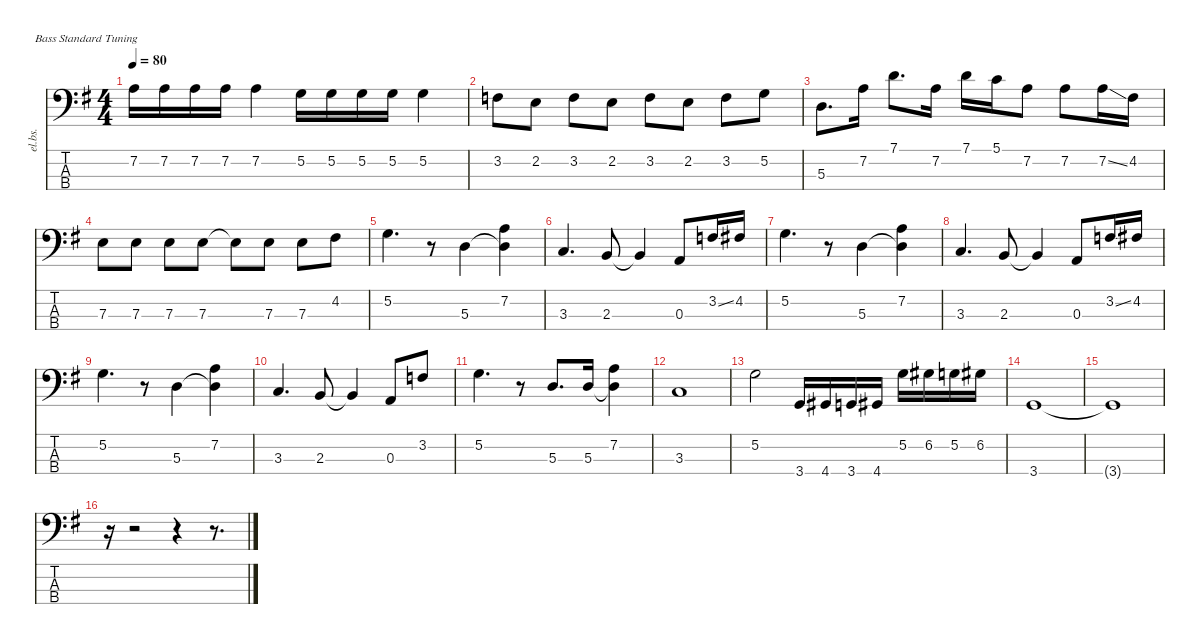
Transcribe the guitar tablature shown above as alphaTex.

\defaultSystemsLayout 4
\hideDynamics
\bracketExtendMode nobrackets
\otherSystemsTrackNameOrientation horizontal
\track ("Bass (Trevor Bolder)" "el.bs.") {instrument electricbassfinger}
\staff {score tabs}
\tuning (G2 D2 A1 E1)
\ts (4 4)
\tempo 80
\clef f4
\ks g
7.2{acc forcenatural}.16{dy f beam Down} 7.2{acc forcenatural}.16{beam Down} 7.2{acc forcenatural}.16{beam Down} 7.2{acc forcenatural}.16{beam Down} 7.2{acc forcenatural}.4{beam Down} 5.2{acc forcenatural}.16{beam Down} 5.2{acc forcenatural}.16{beam Down} 5.2{acc forcenatural}.16{beam Down} 5.2{acc forcenatural}.16{beam Down} 5.2{acc forcenatural}.4{beam Down} |
3.2{acc forcenatural}.8{beam Down} 2.2{acc forcenatural}.8{beam Down} 3.2{acc forcenatural}.8{beam Down} 2.2{acc forcenatural}.8{beam Down} 3.2{acc forcenatural}.8{beam Down} 2.2{acc forcenatural}.8{beam Down} 3.2{acc forcenatural}.8{beam Down} 5.2{acc forcenatural}.8{beam Down} |
5.3{acc forcenatural}.8{d beam Down} 7.2{acc forcenatural}.16{beam Down} 7.1{acc forcenatural}.8{d beam Down} 7.2{acc forcenatural}.16{beam Down} 7.1{acc forcenatural}.16{beam Down} 5.1{acc forcenatural}.16{beam Down} 7.2{acc forcenatural}.8{beam Down} 7.2{acc forcenatural}.8{beam Down} 7.2{ss acc forcenatural}.16{beam Down} 4.2{acc #}.16{beam Down} |
7.3{acc forcenatural}.8{beam Down} 7.3{acc forcenatural}.8{beam Down} 7.3{acc forcenatural}.8{beam Down} 7.3{acc forcenatural}.8{beam Down} 7.3{t acc forcenatural}.8{beam Down} 7.3{acc forcenatural}.8{beam Down} 7.3{acc forcenatural}.8{beam Down} 4.2{acc #}.8{beam Down} |
5.2{acc forcenatural}.4{d beam Down} r.8{beam Down} 5.3{acc forcenatural}.4{beam Down} (7.2{acc forcenatural} 5.3{t acc forcenatural}).4{beam Down} |
3.3{acc forcenatural}.4{d beam Up} 2.3{acc forcenatural}.8{beam Up} 2.3{t acc forcenatural}.4{beam Up} 0.3{acc forcenatural}.8{beam Up} 3.2{ss acc forcenatural}.16{beam Up} 4.2{acc #}.16{beam Up} |
5.2{acc forcenatural}.4{d beam Down} r.8{beam Down} 5.3{acc forcenatural}.4{beam Down} (7.2{acc forcenatural} 5.3{t acc forcenatural}).4{beam Down} |
3.3{acc forcenatural}.4{d beam Up} 2.3{acc forcenatural}.8{beam Up} 2.3{t acc forcenatural}.4{beam Up} 0.3{acc forcenatural}.8{beam Up} 3.2{ss acc forcenatural}.16{beam Up} 4.2{acc #}.16{beam Up} |
5.2{acc forcenatural}.4{d beam Down} r.8{beam Down} 5.3{acc forcenatural}.4{beam Down} (7.2{acc forcenatural} 5.3{t acc forcenatural}).4{beam Down} |
3.3{acc forcenatural}.4{d beam Up} 2.3{acc forcenatural}.8{beam Up} 2.3{t acc forcenatural}.4{beam Up} 0.3{acc forcenatural}.8{beam Up} 3.2{acc forcenatural}.8{beam Up} |
5.2{acc forcenatural}.4{d beam Down} r.8{beam Down} 5.3{acc forcenatural}.8{d beam Up} 5.3{acc forcenatural}.16{beam Up} (7.2{acc forcenatural} 5.3{t acc forcenatural}).4{beam Down} |
3.3{acc forcenatural}.1{beam Up} |
5.2{acc forcenatural}.2{beam Down} 3.4{acc forcenatural}.16{beam Up} 4.4{acc #}.16{beam Up} 3.4{acc forcenatural}.16{beam Up} 4.4{acc #}.16{beam Up} 5.2{acc forcenatural}.16{beam Down} 6.2{acc #}.16{beam Down} 5.2{acc forcenatural}.16{beam Down} 6.2{acc #}.16{beam Down} |
3.4{acc forcenatural}.1{beam Up} |
3.4{t acc forcenatural}.1{beam Up} |
r.16{beam Down} r.2{beam Down} r.4{beam Down} r.8{d beam Down}
